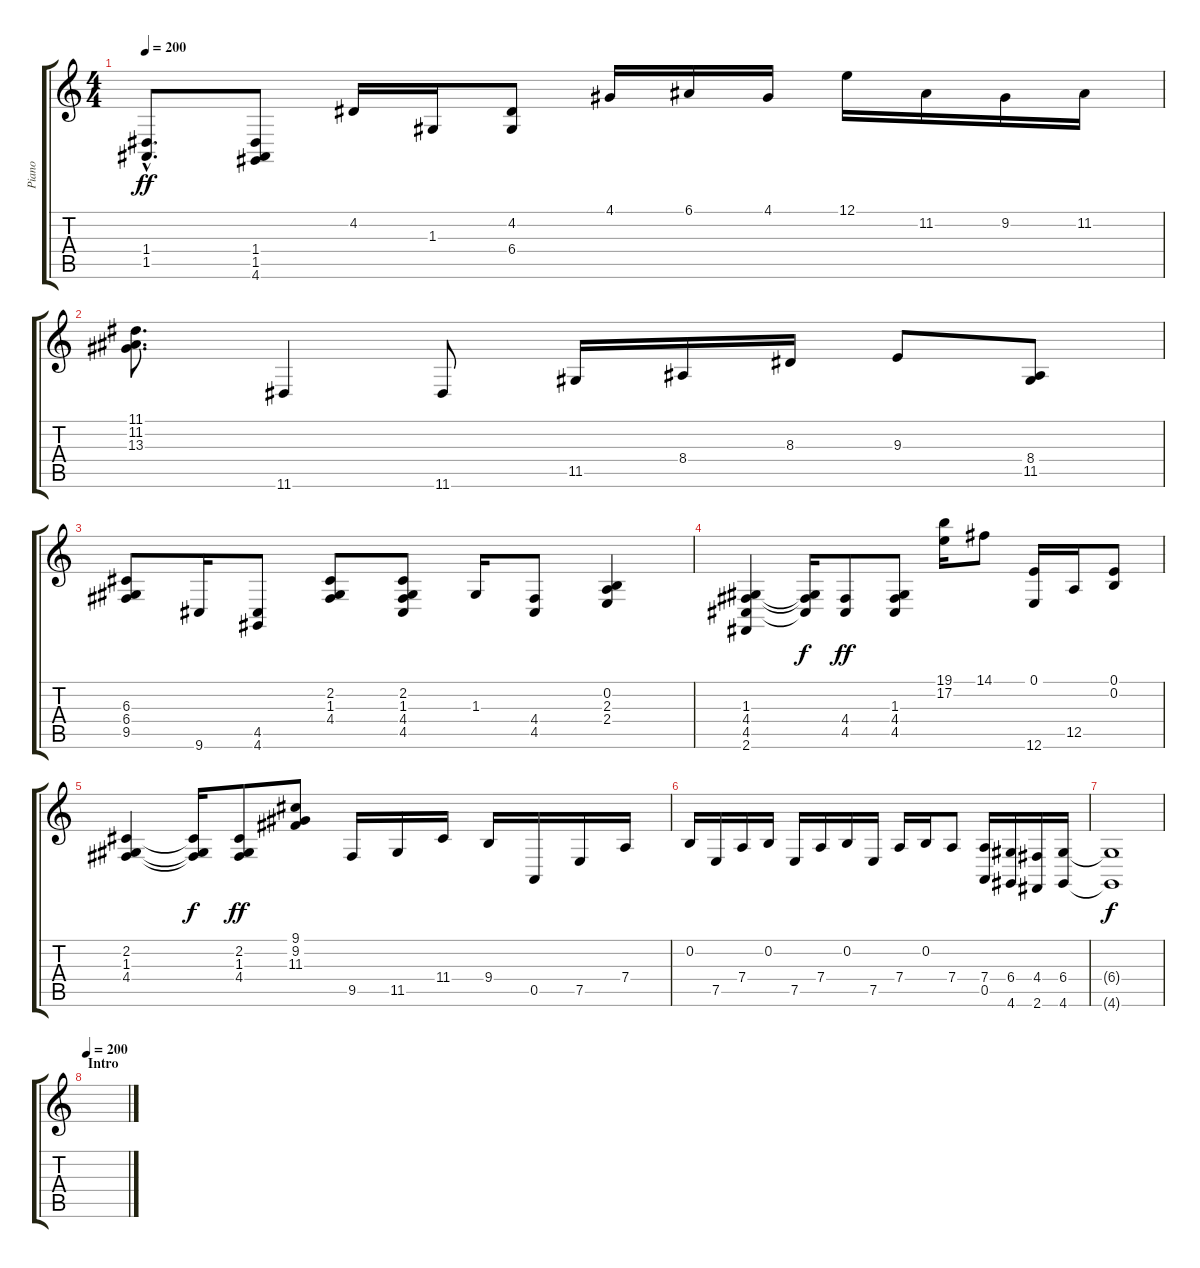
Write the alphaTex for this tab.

\track ("Piano" "Piano") {instrument acousticgrandpiano}
\staff {score tabs}
\tuning (E4 B3 G3 D3 A2 E2) {hide}
\ts (4 4)
\tempo 200
\clef g2
\ks c
(1.4{hac} 1.5{hac}).8{d dy ff} (1.4 1.5 4.6).8 4.2.16 1.3.16 (4.2 6.4).8 4.1.16 6.1.16 4.1.16 12.1.16 11.2.16 9.2.16 11.2.16 |
(11.1 11.2 13.3).8{d} 11.6.4 11.6.8 11.5.16 8.4.16 8.3.16 9.3.8 (8.4 11.5).8 |
(6.3 6.4 9.5).8 9.6.16 (4.5 4.6).8 (2.2 1.3 4.4).8 (2.2 1.3 4.4 4.5).8 1.3.16 (4.4 4.5).8 (0.2 2.3 2.4).4 |
(1.3 4.4 4.5 2.6).4 (1.3{t} 4.4{t} 4.5{t}).16{dy f} (4.4 4.5).8{dy ff} (1.3 4.4 4.5).8 (19.1 17.2).16 14.1.8 (0.1 12.6).16 12.5.16 (0.1 0.2).8 |
(2.2 1.3 4.4).4 (2.2{t} 1.3{t} 4.4{t}).16{dy f} (2.2 1.3 4.4).8{dy ff} (9.1 9.2 11.3).8 9.5.16 11.5.16 11.4.16 9.4.16 0.5.16 7.5.16 7.4.16 |
0.2.16 7.5.16 7.4.16 0.2.16 7.5.16 7.4.16 0.2.16 7.5.16 7.4.16 0.2.16 7.4.8 (7.4 0.5).16 (6.4 4.6).16 (4.4 2.6).16 (6.4 4.6).16 |
(6.4{t} 4.6{t}).1{dy f} |
\section ("" "Intro")
\tempo 200
